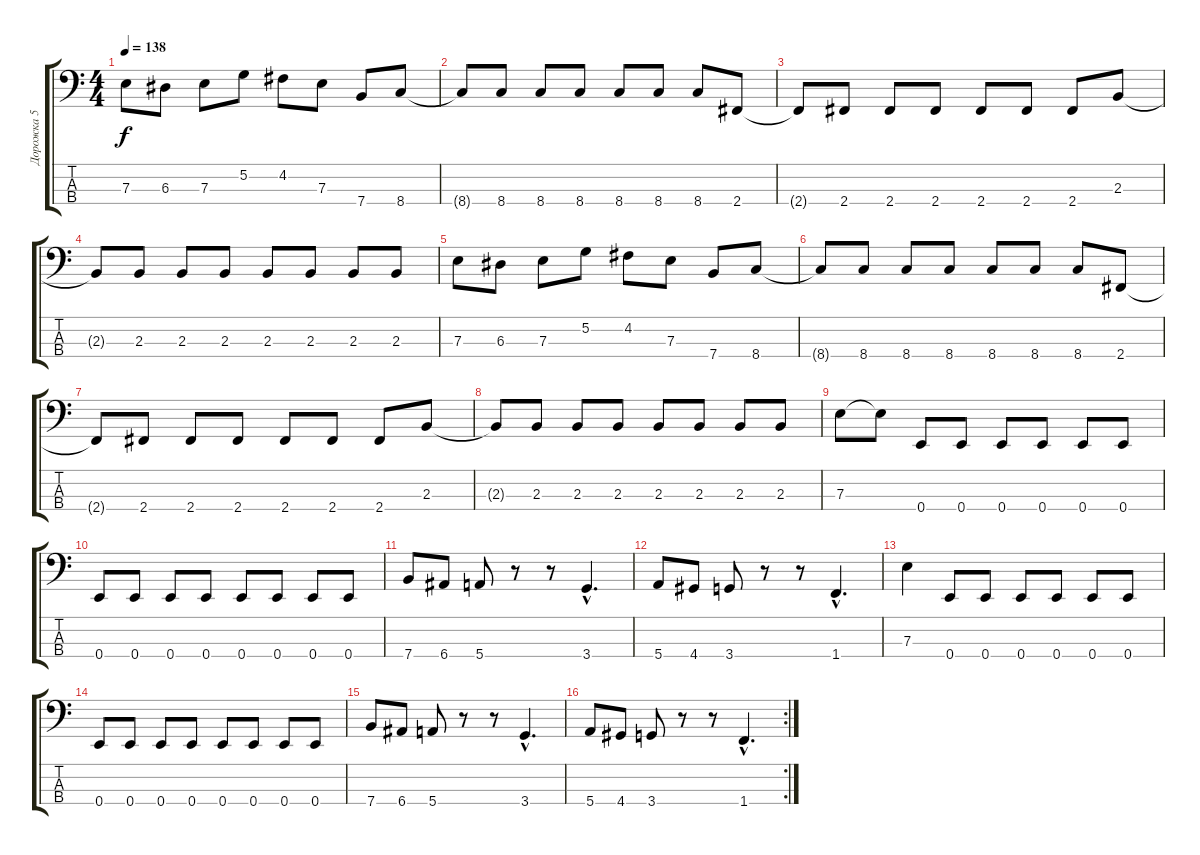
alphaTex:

\track ("Дорожка 5" "Дорожка 5") {instrument electricbassfinger}
\staff {score tabs}
\tuning (G2 D2 A1 E1) {hide}
\ts (4 4)
\tempo 138
\clef f4
\ks c
7.3.8{dy f} 6.3.8 7.3.8 5.2.8 4.2.8 7.3.8 7.4.8 8.4.8 |
8.4{t}.8 8.4.8 8.4.8 8.4.8 8.4.8 8.4.8 8.4.8 2.4.8 |
2.4{t}.8 2.4.8 2.4.8 2.4.8 2.4.8 2.4.8 2.4.8 2.3.8 |
2.3{t}.8 2.3.8 2.3.8 2.3.8 2.3.8 2.3.8 2.3.8 2.3.8 |
7.3.8 6.3.8 7.3.8 5.2.8 4.2.8 7.3.8 7.4.8 8.4.8 |
8.4{t}.8 8.4.8 8.4.8 8.4.8 8.4.8 8.4.8 8.4.8 2.4.8 |
2.4{t}.8 2.4.8 2.4.8 2.4.8 2.4.8 2.4.8 2.4.8 2.3.8 |
2.3{t}.8 2.3.8 2.3.8 2.3.8 2.3.8 2.3.8 2.3.8 2.3.8 |
7.3.8 7.3{t}.8 0.4.8 0.4.8 0.4.8 0.4.8 0.4.8 0.4.8 |
0.4.8 0.4.8 0.4.8 0.4.8 0.4.8 0.4.8 0.4.8 0.4.8 |
7.4.8 6.4.8 5.4.8 r.8 r.8 3.4{hac}.4{d} |
5.4.8 4.4.8 3.4.8 r.8 r.8 1.4{hac}.4{d} |
7.3.4 0.4.8 0.4.8 0.4.8 0.4.8 0.4.8 0.4.8 |
0.4.8 0.4.8 0.4.8 0.4.8 0.4.8 0.4.8 0.4.8 0.4.8 |
7.4.8 6.4.8 5.4.8 r.8 r.8 3.4{hac}.4{d} |
\rc 2
5.4.8 4.4.8 3.4.8 r.8 r.8 1.4{hac}.4{d}
